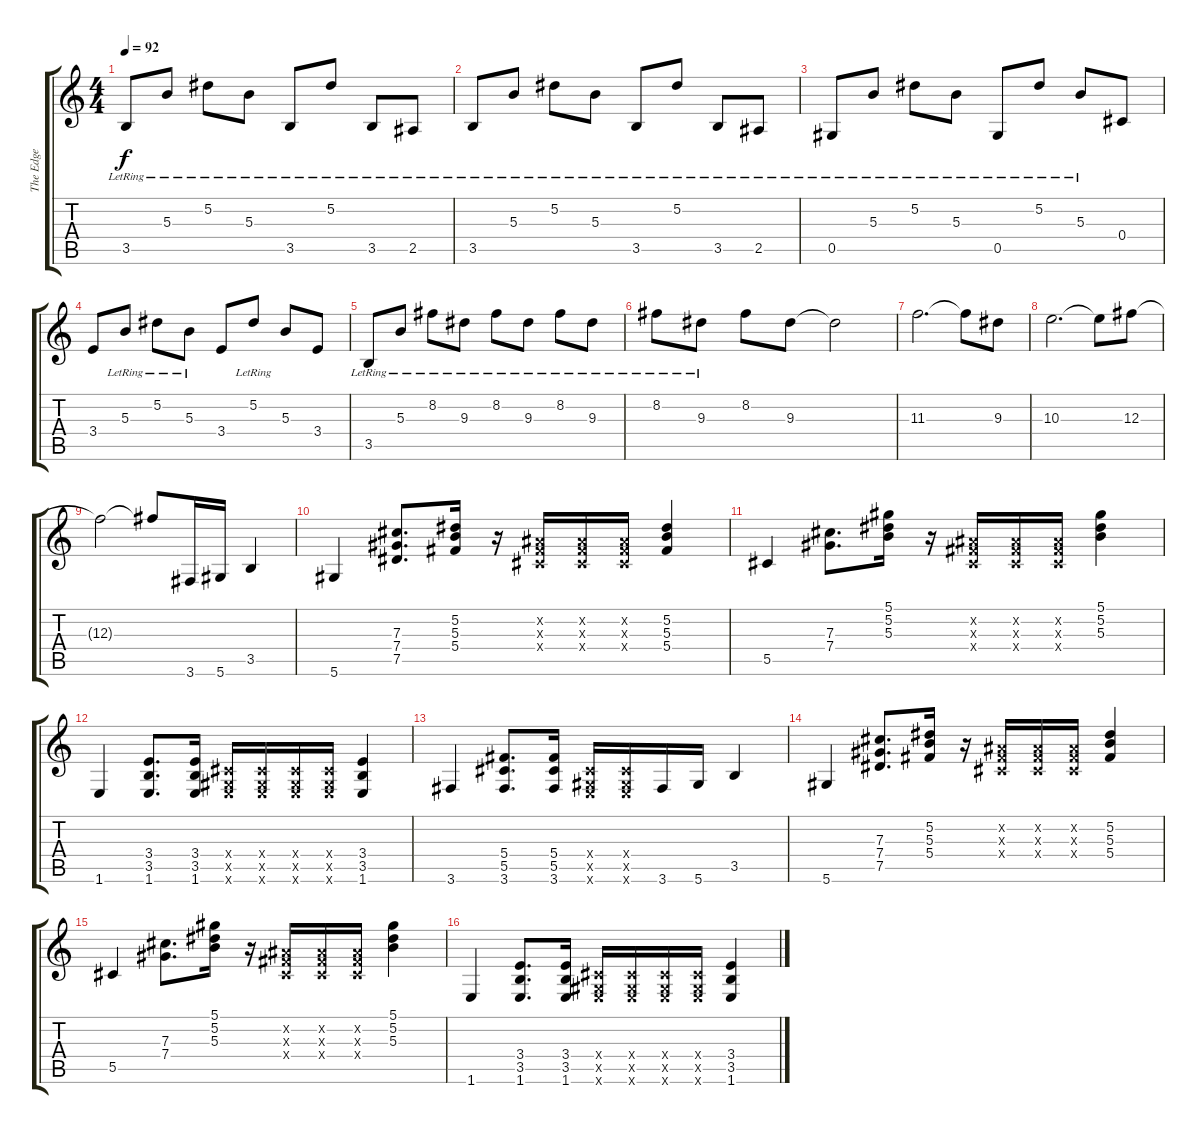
\track ("The Edge" "The Edge") {instrument electricguitarjazz}
\staff {score tabs}
\tuning (Eb4 Bb3 Gb3 Db3 Ab2 Eb2) {hide}
\ts (4 4)
\tempo 92
\clef g2
\ks c
3.5{lr}.8{dy f} 5.3{lr}.8 5.2{lr}.8 5.3{lr}.8 3.5{lr}.8 5.2{lr}.8 3.5{lr}.8 2.5{lr}.8 |
3.5{lr}.8 5.3{lr}.8 5.2{lr}.8 5.3{lr}.8 3.5{lr}.8 5.2{lr}.8 3.5{lr}.8 2.5{lr}.8 |
0.5{lr}.8 5.3{lr}.8 5.2{lr}.8 5.3{lr}.8 0.5{lr}.8 5.2{lr}.8 5.3{lr}.8 0.4.8 |
3.4.8 5.3{lr}.8 5.2{lr}.8 5.3{lr}.8 3.4.8 5.2{lr}.8 5.3.8 3.4.8 |
3.5{lr}.8 5.3{lr}.8 8.2{lr}.8{instrument overdrivenguitar} 9.3{lr}.8 8.2{lr}.8 9.3{lr}.8 8.2{lr}.8 9.3{lr}.8 |
8.2{lr}.8{instrument overdrivenguitar} 9.3{lr}.8 8.2.8 9.3.8 9.3{t}.2 |
11.3.2{d} 11.3{t}.8 9.3.8 |
10.3.2{d} 10.3{t}.8 12.3.8 |
12.3{t}.2 12.3{t}.8 3.6.16{instrument electricguitarjazz} 5.6.16 3.5.4 |
5.6.4 (7.3 7.4 7.5).8{d} (5.2 5.3 5.4).16 r.16 (0.2{x} 0.3{x} 0.4{x}).16 (0.2{x} 0.3{x} 0.4{x}).16 (0.2{x} 0.3{x} 0.4{x}).16 (5.2 5.3 5.4).4 |
5.5.4 (7.3 7.4).8{d} (5.1 5.2 5.3).16 r.16 (0.2{x} 0.3{x} 0.4{x}).16 (0.2{x} 0.3{x} 0.4{x}).16 (0.2{x} 0.3{x} 0.4{x}).16 (5.1 5.2 5.3).4 |
1.6.4 (3.4 3.5 1.6).8{d} (3.4 3.5 1.6).16 (0.4{x} 0.5{x} 1.6{x}).16 (0.4{x} 0.5{x} 1.6{x}).16 (0.4{x} 0.5{x} 1.6{x}).16 (0.4{x} 0.5{x} 1.6{x}).16 (3.4 3.5 1.6).4 |
3.6.4 (5.4 5.5 3.6).8{d} (5.4 5.5 3.6).16 (0.4{x} 0.5{x} 1.6{x}).16 (0.4{x} 0.5{x} 1.6{x}).16 3.6.16 5.6.16 3.5.4 |
5.6.4 (7.3 7.4 7.5).8{d} (5.2 5.3 5.4).16 r.16 (0.2{x} 0.3{x} 0.4{x}).16 (0.2{x} 0.3{x} 0.4{x}).16 (0.2{x} 0.3{x} 0.4{x}).16 (5.2 5.3 5.4).4 |
5.5.4 (7.3 7.4).8{d} (5.1 5.2 5.3).16 r.16 (0.2{x} 0.3{x} 0.4{x}).16 (0.2{x} 0.3{x} 0.4{x}).16 (0.2{x} 0.3{x} 0.4{x}).16 (5.1 5.2 5.3).4 |
1.6.4 (3.4 3.5 1.6).8{d} (3.4 3.5 1.6).16 (0.4{x} 0.5{x} 1.6{x}).16 (0.4{x} 0.5{x} 1.6{x}).16 (0.4{x} 0.5{x} 1.6{x}).16 (0.4{x} 0.5{x} 1.6{x}).16 (3.4 3.5 1.6).4
